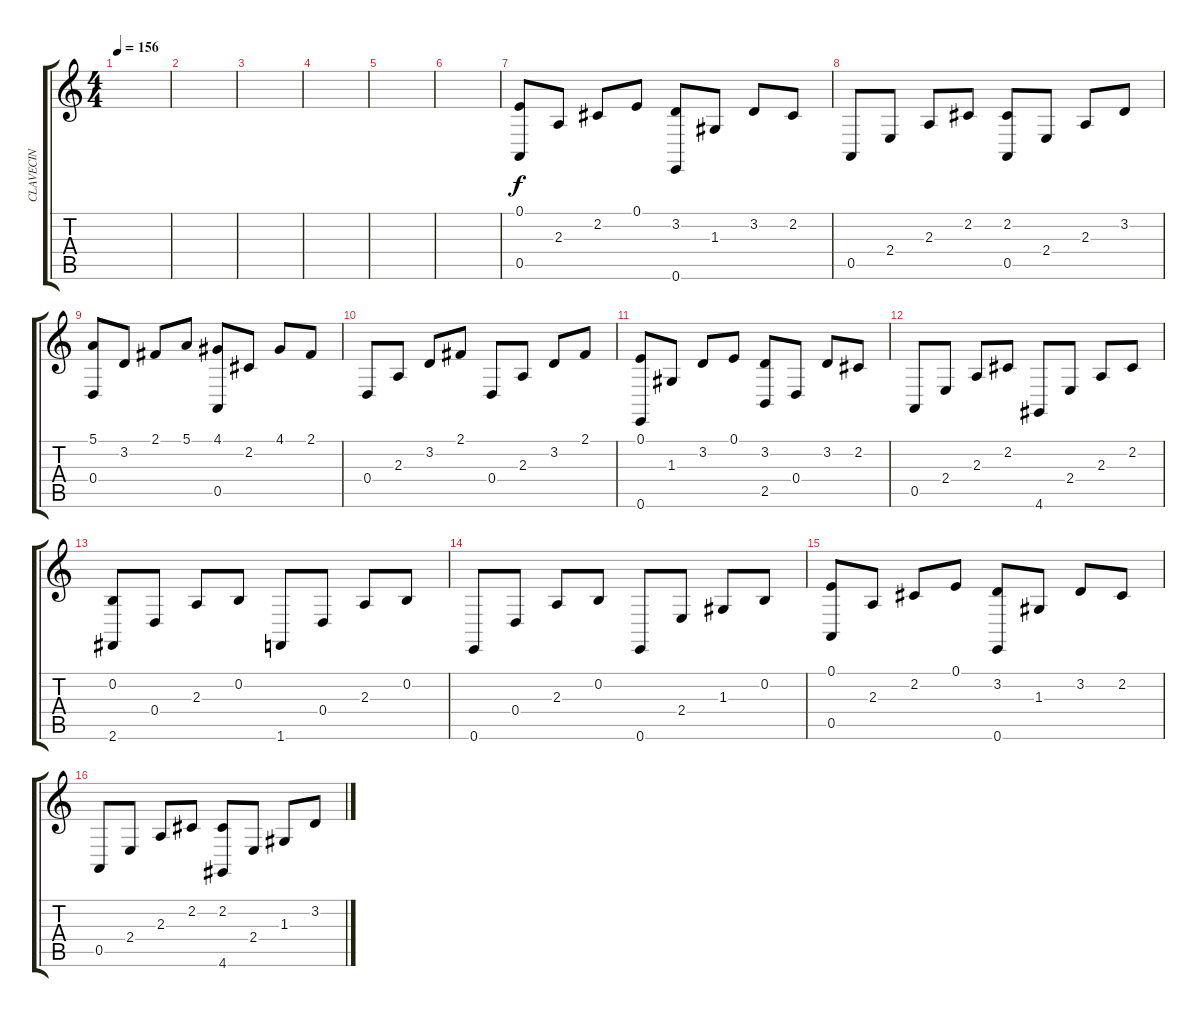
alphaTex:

\track ("CLAVECIN" "CLAVECIN") {instrument harpsichord}
\staff {score tabs}
\tuning (E4 B3 G3 D3 A2 E2) {hide}
\ts (4 4)
\tempo 156
\clef g2
\ks c
|
|
|
|
|
|
(0.1 0.5).8 2.3.8 2.2.8 0.1.8 (3.2 0.6).8 1.3.8 3.2.8 2.2.8 |
0.5.8 2.4.8 2.3.8 2.2.8 (2.2 0.5).8 2.4.8 2.3.8 3.2.8 |
(5.1 0.4).8 3.2.8 2.1.8 5.1.8 (4.1 0.5).8 2.2.8 4.1.8 2.1.8 |
0.4.8 2.3.8 3.2.8 2.1.8 0.4.8 2.3.8 3.2.8 2.1.8 |
(0.1 0.6).8 1.3.8 3.2.8 0.1.8 (3.2 2.5).8 0.4.8 3.2.8 2.2.8 |
0.5.8 2.4.8 2.3.8 2.2.8 4.6.8 2.4.8 2.3.8 2.2.8 |
(0.2 2.6).8 0.4.8 2.3.8 0.2.8 1.6.8 0.4.8 2.3.8 0.2.8 |
0.6.8 0.4.8 2.3.8 0.2.8 0.6.8 2.4.8 1.3.8 0.2.8 |
(0.1 0.5).8 2.3.8 2.2.8 0.1.8 (3.2 0.6).8 1.3.8 3.2.8 2.2.8 |
0.5.8 2.4.8 2.3.8 2.2.8 (2.2 4.6).8 2.4.8 1.3.8 3.2.8
